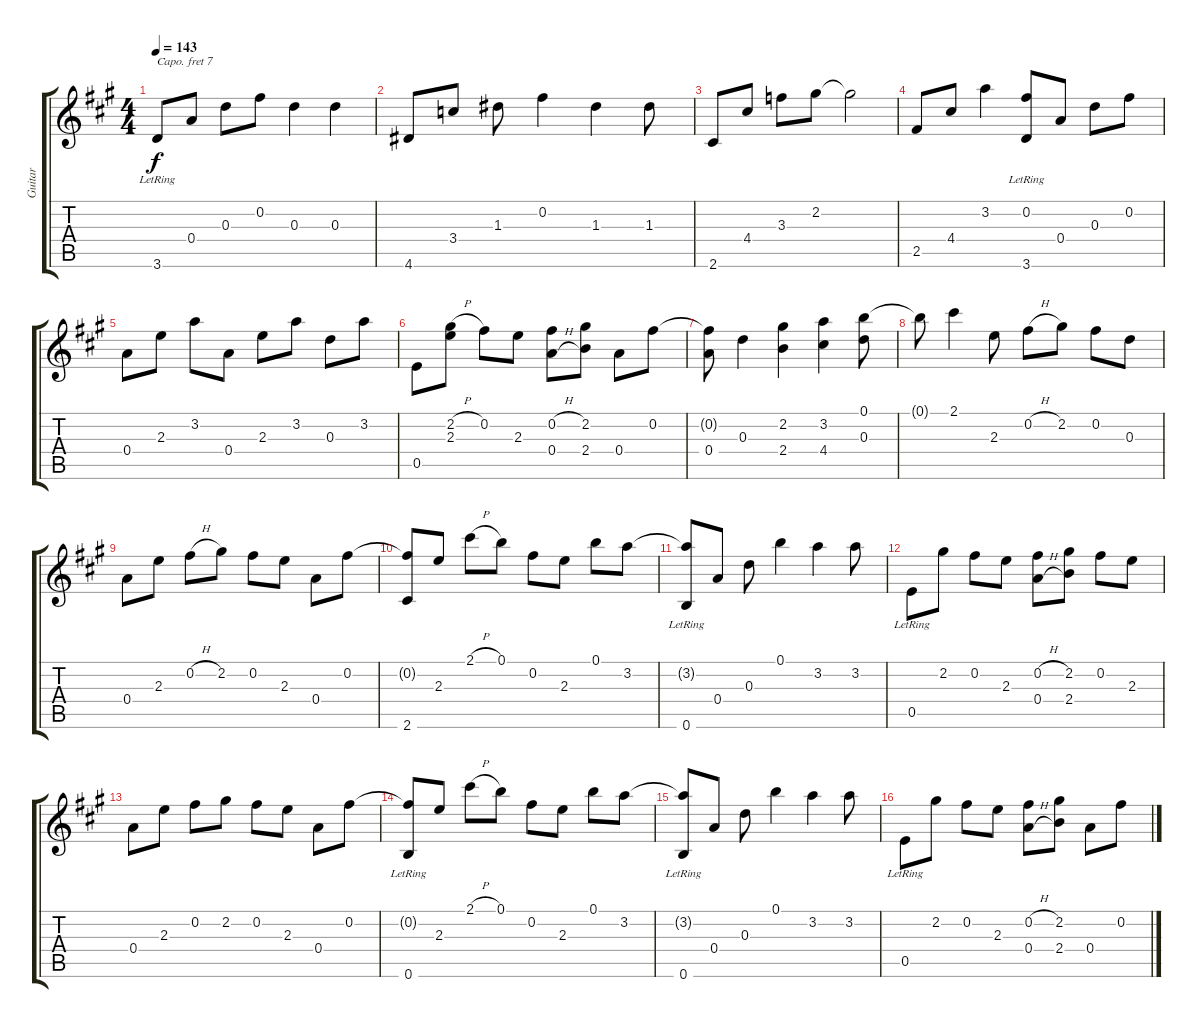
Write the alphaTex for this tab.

\track ("Guitar" "Guitar") {instrument acousticguitarnylon}
\staff {score tabs}
\capo 7
\tuning (E4 B3 G3 D3 A2 E2) {hide}
\ts (4 4)
\tempo 143
\clef g2
\ks a
3.6{lr}.8{dy f} 0.4.8 0.3.8 0.2.8 0.3.4 0.3.4 |
4.6.8 3.4.8 1.3.8 0.2.4 1.3.4 1.3.8 |
2.6.8 4.4.8 3.3.8 2.2.8 2.2{t}.2 |
2.5.8 4.4.8 3.2.4 (0.2 3.6{lr}).8 0.4.8 0.3.8 0.2.8 |
0.4.8 2.3.8 3.2.8 0.4.8 2.3.8 3.2.8 0.3.8 3.2.8 |
0.5.8 (2.2{h} 2.3).8 0.2.8 2.3.8 (0.2{h} 0.4{h}).8 (2.2 2.4).8 0.4.8 0.2.8 |
(0.2{t} 0.4).8 0.3.4 (2.2 2.4).4 (3.2 4.4).4 (0.1 0.3).8 |
0.1{t}.8 2.1.4 2.3.8 0.2{h}.8 2.2.8 0.2.8 0.3.8 |
0.4.8 2.3.8 0.2{h}.8 2.2.8 0.2.8 2.3.8 0.4.8 0.2.8 |
(0.2{t} 2.6).8 2.3.8 2.1{h}.8 0.1.8 0.2.8 2.3.8 0.1.8 3.2.8 |
(3.2{t} 0.6{lr}).8 0.4.8 0.3.8 0.1.4 3.2.4 3.2.8 |
0.5{lr}.8 2.2.8 0.2.8 2.3.8 (0.2{h} 0.4{h}).8 (2.2 2.4).8 0.2.8 2.3.8 |
0.4.8 2.3.8 0.2.8 2.2.8 0.2.8 2.3.8 0.4.8 0.2.8 |
(0.2{t} 0.6{lr}).8 2.3.8 2.1{h}.8 0.1.8 0.2.8 2.3.8 0.1.8 3.2.8 |
(3.2{t} 0.6{lr}).8 0.4.8 0.3.8 0.1.4 3.2.4 3.2.8 |
0.5{lr}.8 2.2.8 0.2.8 2.3.8 (0.2{h} 0.4{h}).8 (2.2 2.4).8 0.4.8 0.2.8
